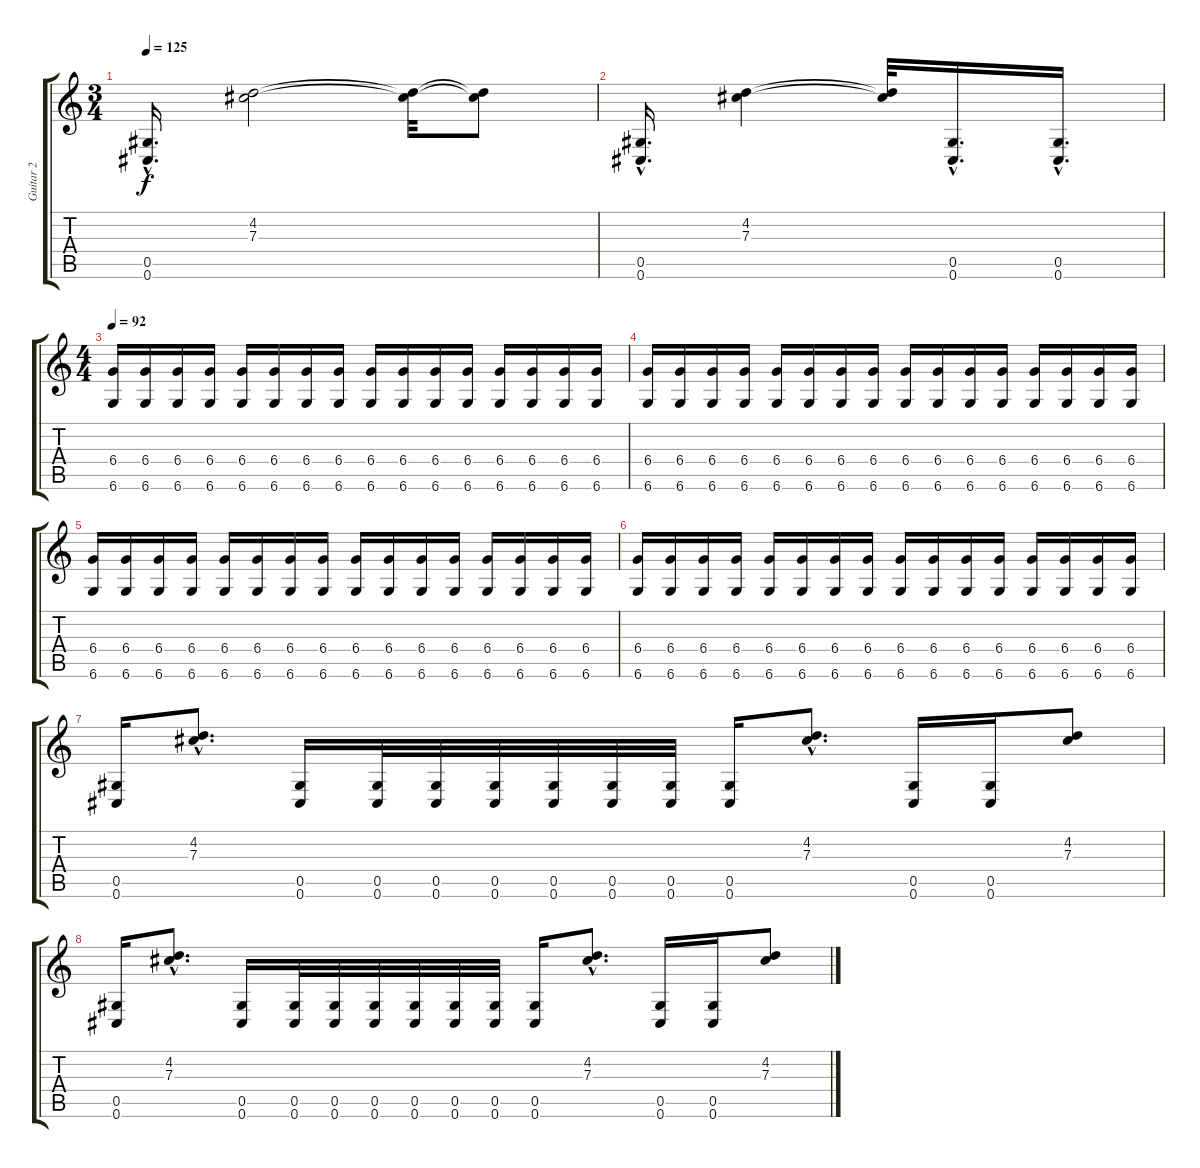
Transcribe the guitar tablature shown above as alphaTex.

\track ("Guitar 2" "Guitar 2") {instrument distortionguitar}
\staff {score tabs}
\tuning (Eb4 Bb3 Gb3 Db3 Ab2 Db2) {hide}
\ts (3 4)
\tempo 125
\clef g2
\ks c
(0.5{hac} 0.6{hac}).16{d dy f} (4.2 7.3).2 (4.2{t} 7.3{t}).32 (4.2{t} 7.3{t}).8 |
(0.5{hac} 0.6{hac}).16{d} (4.2 7.3).4 (4.2{t} 7.3{t}).32 (0.5{hac} 0.6{hac}).16{d} (0.5{hac} 0.6{hac}).16{d} |
\ts (4 4)
\tempo 92
(6.4 6.6).16 (6.4 6.6).16 (6.4 6.6).16 (6.4 6.6).16 (6.4 6.6).16 (6.4 6.6).16 (6.4 6.6).16 (6.4 6.6).16 (6.4 6.6).16 (6.4 6.6).16 (6.4 6.6).16 (6.4 6.6).16 (6.4 6.6).16 (6.4 6.6).16 (6.4 6.6).16 (6.4 6.6).16 |
(6.4 6.6).16 (6.4 6.6).16 (6.4 6.6).16 (6.4 6.6).16 (6.4 6.6).16 (6.4 6.6).16 (6.4 6.6).16 (6.4 6.6).16 (6.4 6.6).16 (6.4 6.6).16 (6.4 6.6).16 (6.4 6.6).16 (6.4 6.6).16 (6.4 6.6).16 (6.4 6.6).16 (6.4 6.6).16 |
(6.4 6.6).16 (6.4 6.6).16 (6.4 6.6).16 (6.4 6.6).16 (6.4 6.6).16 (6.4 6.6).16 (6.4 6.6).16 (6.4 6.6).16 (6.4 6.6).16 (6.4 6.6).16 (6.4 6.6).16 (6.4 6.6).16 (6.4 6.6).16 (6.4 6.6).16 (6.4 6.6).16 (6.4 6.6).16 |
(6.4 6.6).16 (6.4 6.6).16 (6.4 6.6).16 (6.4 6.6).16 (6.4 6.6).16 (6.4 6.6).16 (6.4 6.6).16 (6.4 6.6).16 (6.4 6.6).16 (6.4 6.6).16 (6.4 6.6).16 (6.4 6.6).16 (6.4 6.6).16 (6.4 6.6).16 (6.4 6.6).16 (6.4 6.6).16 |
(0.5 0.6).16 (4.2{hac} 7.3{hac}).8{d} (0.5 0.6).16 (0.5 0.6).32 (0.5 0.6).32 (0.5 0.6).32 (0.5 0.6).32 (0.5 0.6).32 (0.5 0.6).32 (0.5 0.6).16 (4.2{hac} 7.3{hac}).8{d} (0.5 0.6).16 (0.5 0.6).16 (4.2 7.3).8 |
(0.5 0.6).16 (4.2{hac} 7.3{hac}).8{d} (0.5 0.6).16 (0.5 0.6).32 (0.5 0.6).32 (0.5 0.6).32 (0.5 0.6).32 (0.5 0.6).32 (0.5 0.6).32 (0.5 0.6).16 (4.2{hac} 7.3{hac}).8{d} (0.5 0.6).16 (0.5 0.6).16 (4.2 7.3).8
